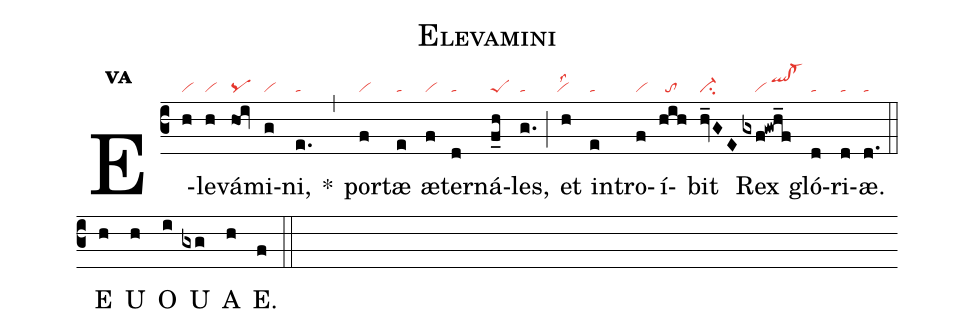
name:Elevamini;
office-part:an;
mode:5a;
nabc-lines:1;
%%
initial-style: 0;
name: Elevamini;
mode: 5;
office-part: Antiphona;
annotation: Ant.;
annotation: v a;
nabc-lines: 1;
%%
(c3) E(h|vi)le(h|vi)vá(hoi|pq)mi(g|vi)ni,(e.|ta) <sp>*</sp>(,) por(f|vi)tæ(e|ta) æ(f|vi)ter(d|ta)ná(f_h|peS)les,(g.|ta) (;) et(h|`vilss2) in(e|ta)tro(f|vi)í(hih|//to)bit(hv_GE|ci-) Rex(gxf!gwh_f|////vi/qlhj!cl-hj) gló(d|ta)ri(d|ta)æ.(d.|ta) (::)
<eu>E(h) U(h) O(i) U(gxg) A(h) E.(f) </eu>(::)
